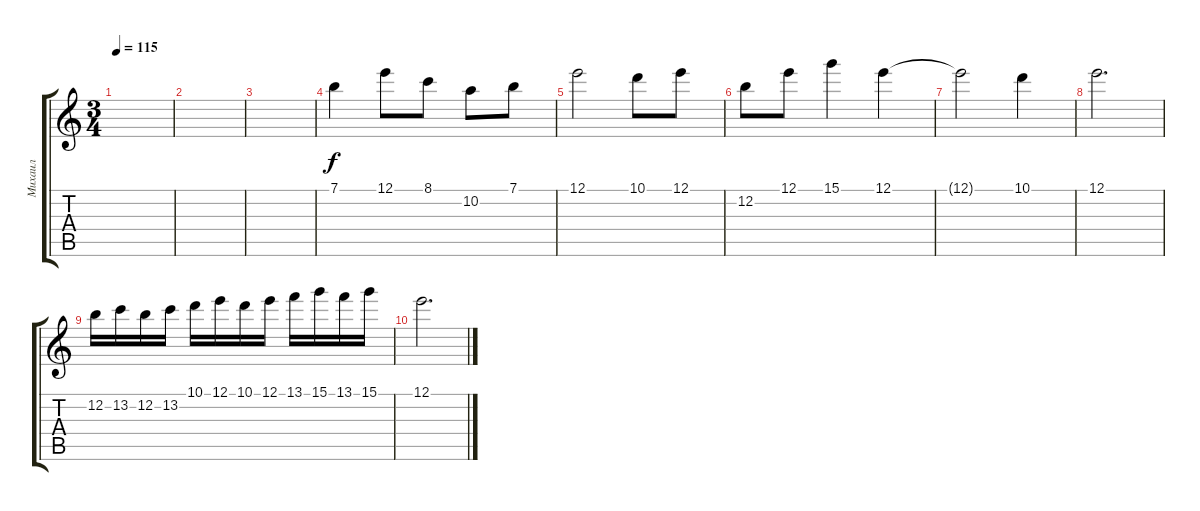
\track ("Михаил" "Михаил") {instrument distortionguitar}
\staff {score tabs}
\tuning (E4 B3 G3 D3 A2 E2) {hide}
\ts (3 4)
\tempo 115
\clef g2
\ks c
|
|
|
7.1.4 12.1.8 8.1.8 10.2.8 7.1.8 |
12.1.2 10.1.8 12.1.8 |
12.2.8 12.1.8 15.1.4 12.1.4 |
12.1{t}.2 10.1.4 |
12.1.2{d} |
12.2.16 13.2.16 12.2.16 13.2.16 10.1.16 12.1.16 10.1.16 12.1.16 13.1.16 15.1.16 13.1.16 15.1.16 |
12.1.2{d}
